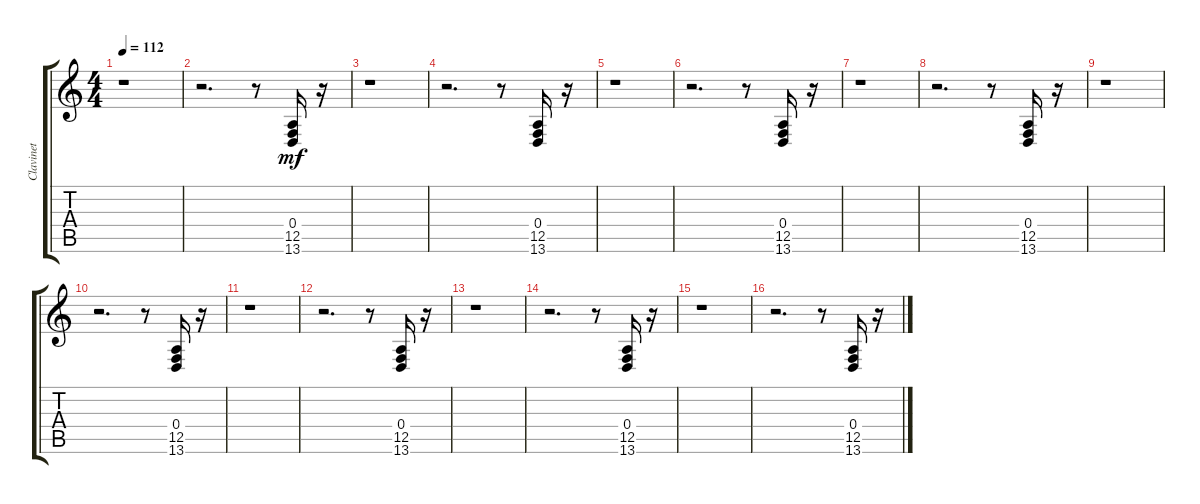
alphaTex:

\track ("Clavinet" "Clavinet") {instrument clavinet}
\staff {score tabs}
\tuning (E4 B3 G3 D3 A2 E2) {hide}
\ts (4 4)
\tempo 112
\clef g2
\ks c
r.1{dy mf} |
r.2{d} r.8 (0.4 12.5 13.6).16 r.16 |
r.1 |
r.2{d} r.8 (0.4 12.5 13.6).16 r.16 |
r.1 |
r.2{d} r.8 (0.4 12.5 13.6).16 r.16 |
r.1 |
r.2{d} r.8 (0.4 12.5 13.6).16 r.16 |
r.1 |
r.2{d} r.8 (0.4 12.5 13.6).16 r.16 |
r.1 |
r.2{d} r.8 (0.4 12.5 13.6).16 r.16 |
r.1 |
r.2{d} r.8 (0.4 12.5 13.6).16 r.16 |
r.1 |
r.2{d} r.8 (0.4 12.5 13.6).16 r.16
